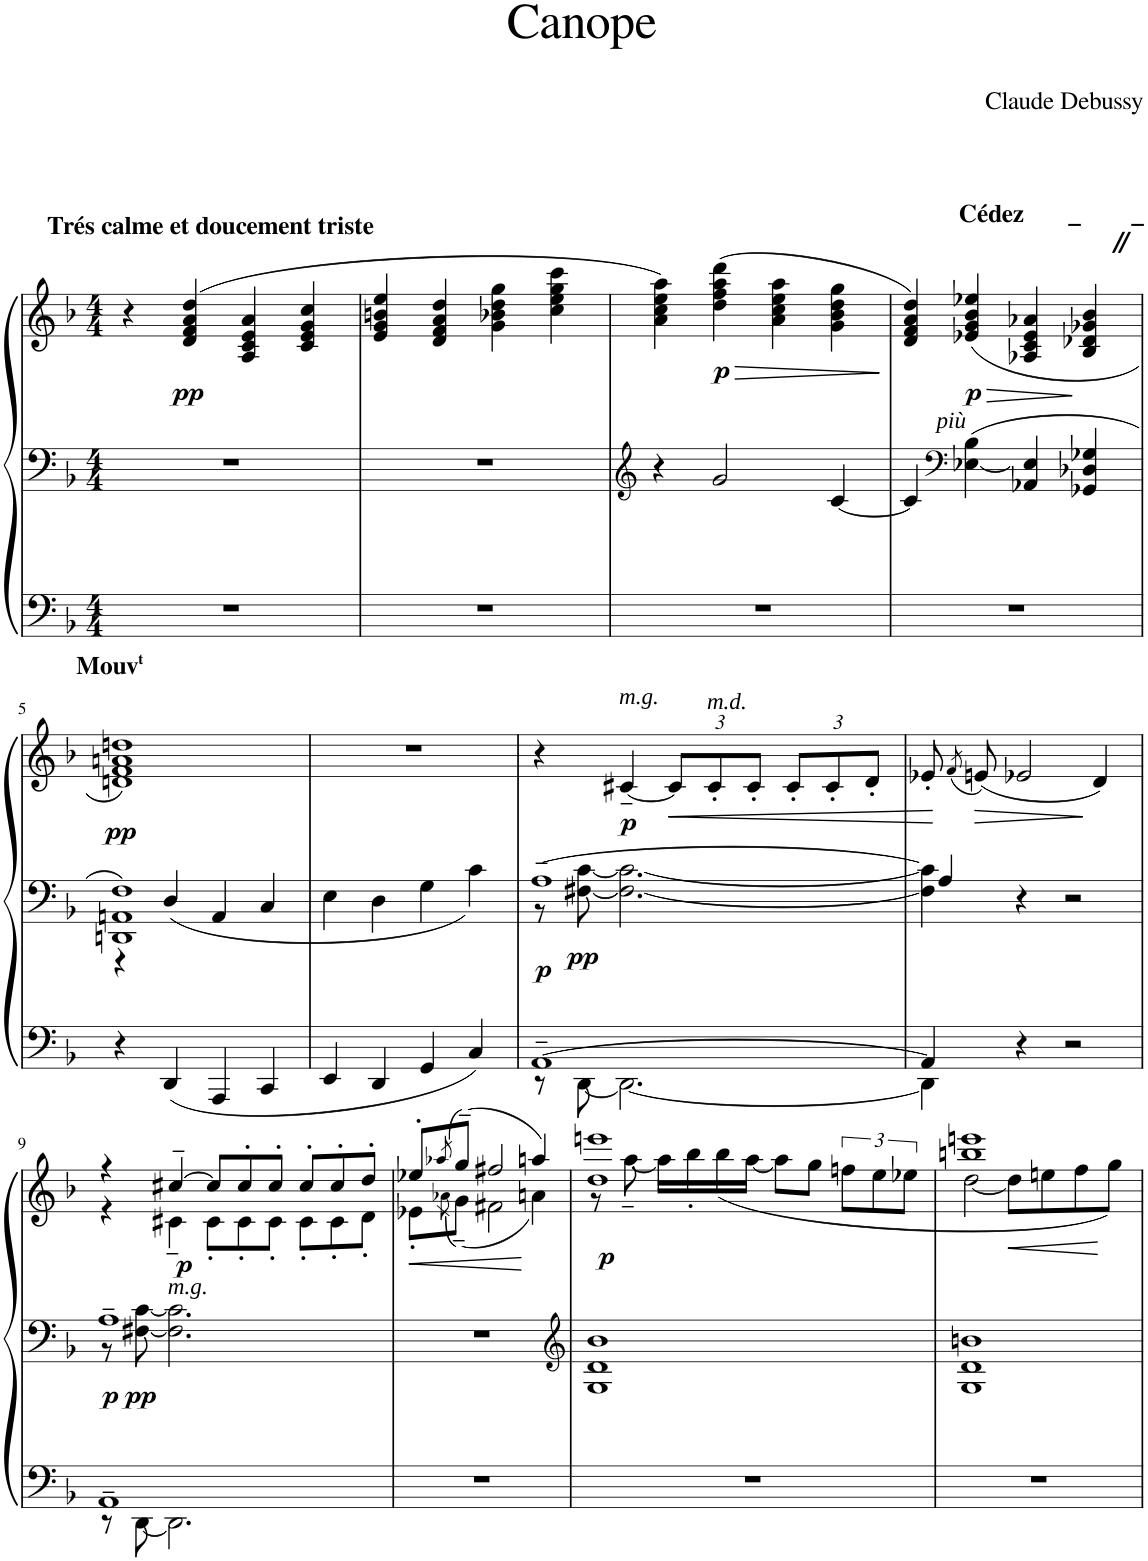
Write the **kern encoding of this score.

**kern	**kern	**kern	**dynam
*part1	*part1	*part1	*part1
*staff3	*staff2	*staff1	*staff1/2/3
*I"Piano	*	*	*
*I'Pno	*	*	*
*clefF4	*clefF4	*clefG2	*
*k[b-]	*k[b-]	*k[b-]	*
*M4/4	*M4/4	*M4/4	*
=1	=1	=1	=1
!	!	!LO:TX:a:B:t=Trés calme et doucement triste	!
1r	1r	4r	.
!	!	!	!LO:DY:b
.	.	(4d/ 4f/ 4a/ 4dd/	pp
.	.	4A/ 4c/ 4e/ 4a/	.
.	.	4c/ 4e/ 4g/ 4cc/	.
=2	=2	=2	=2
1r	1r	4e/ 4g/ 4bn/ 4ee/	.
.	.	4d/ 4f/ 4a/ 4dd/	.
.	.	4g\ 4b-X\ 4dd\ 4gg\	.
.	.	4cc\ 4ee\ 4gg\ 4ccc\	.
=3	=3	=3	=3
*	*clefG2	*	*
1r	4r	4a\ 4cc\ 4ee\ 4aa\)	.
!	!	!	!LO:HP:b
!	!	!	!LO:DY:n=1:b
.	2g/	(4dd\ 4ff\ 4aa\ 4ddd\	> p
.	.	4a\ 4cc\ 4ee\ 4aa\	.
.	[4c/	4g\ 4b-\ 4dd\ 4gg\	.
.	.	.	]
=4	=4	=4	=4
!	!	!LO:TX:b:i:t=più	!
1r	4c/]	4d/ 4f/ 4a/ 4dd/)	.
*	*clefF4	*	*
!	!	!LO:TX:a:B:t=Cédez       _        _	!
!	!	!	!LO:HP:b
!	!	!	!LO:DY:n=1:b
.	[4E-X\ 4B-\	(4e-X/ 4g/ 4b-/ 4ee-X/	> p
.	4AA-X/ 4E-/]	4A-X/ 4c/ 4e-/ 4a-X/	.
.	4GG-X/ 4D-X/ 4G-X/	4B-/Z 4d-X/Z 4g-X/Z 4b-/Z	]
!!LO:LB:g=z
=5	=5	=5	=5
*	*^	*	*
!	!	!	!LO:TX:a:B:t=Mouv	!
!	!	!	!LO:TX:a:t=t	!
!	!	!	!	!LO:DY:b
4r	1DDn 1AAn 1F	4r	1dn 1f 1an 1ddn)	pp
4DD/	.	4D/	.	.
4AAA/	.	4AA/	.	.
4CC/	.	4C/	.	.
*	*v	*v	*	*
=6	=6	=6	=6
4EE/	4E\	1r	.
4DD/	4D\	.	.
4GG/	4G\	.	.
4C/	4c\	.	.
=7	=7	=7	=7
*^	*^	*	*
!	!	!	!	!	!LO:DY:b=2
8r	[1AA~	[1A~>	8r	4r	p
!	!	!	!	!	!LO:DY:b=2
[8DD\	.	.	[8F#X\ [8c\	.	pp
!	!	!	!	!LO:TX:a:i:t=m.g.	!
!	!	!	!	!	!LO:DY:b
2.DD\_	.	.	2.F#\_ 2.c\_	[4c#X~/	p
*	*	*	*	*Xbrackettup	*
!	!	!	!	!	!LO:HP:b
.	.	.	.	12c#/L]	<
!	!	!	!	!LO:TX:a:i:t=m.d.	!
.	.	.	.	12c#'/	.
.	.	.	.	12c#'/J	.
.	.	.	.	12c#'/L	.
.	.	.	.	12c#'/	.
.	.	.	.	12d'/J	.
=8	=8	=8	=8	=8	=8
4DD\]	4AA/]	4A/]	4F#\] 4c\]	8e-X'/	.
.	.	.	.	(8qf/	.
.	.	.	.	(8en/)	[
4ryy	4r	4r	4ryy	2e-X/	.
2ryy	2r	2r	2ryy	.	.
.	.	.	.	4d/)	.
!!LO:LB:g=z
=9	=9	=9	=9	=9	=9
*	*	*	*	*^	*
!	!	!	!	!	!	!LO:DY:b=2
8r	1AA~	1A~	8r	4r	4r	p
!	!	!	!	!	!	!LO:DY:b=2
[8DD\	.	.	[8F#X\ [8c\	.	.	pp
!	!	!	!	!LO:TX:b:i:t=m.g.	!	!
!	!	!	!	!	!	!LO:DY:b
2.DD\]	.	.	2.F#\] 2.c\]	[4cc#X~/	4c#X~\	p
.	.	.	.	12cc#/L]	12c#'\L	.
.	.	.	.	12cc#'/	12c#'\	.
.	.	.	.	12cc#'/J	12c#'\J	.
.	.	.	.	12cc#'/L	12c#'\L	.
.	.	.	.	12cc#'/	12c#'\	.
.	.	.	.	12dd'/J	12d'\J	.
*v	*v	*	*	*	*	*
*	*v	*v	*	*	*
=10	=10	=10	=10	=10
!	!	!	!	!LO:HP:b
1r	1r	8ee-X'/L	8e-X'\L	<
.	.	(8qaa-X/	(8qa-X\	.
.	.	(8gg~/J)	(8g~\J)	.
.	.	2ff#X/	2f#X\	.
.	.	4aan/)	4an\)	[
=11	=11	=11	=11	=11
*	*clefG2	*	*	*
!	!	!	!	!LO:DY:b
1r	1G 1d 1b-	1dd 1eeen	8r	p
.	.	.	[8aa~\	.
.	.	.	16aa\LL]	.
.	.	.	16bb-'\	.
.	.	.	(16bb-\	.
.	.	.	[16aa\JJ	.
.	.	.	8aa\L]	.
.	.	.	8gg\J	.
*	*	*	*brackettup	*
.	.	.	12ffn\L	.
.	.	.	12ee\	.
.	.	.	12ee-X\J	.
=12	=12	=12	=12	=12
1r	1G 1d 1bn	1bbn 1eeen	[2dd\	.
!	!	!	!	!LO:HP:b
.	.	.	8dd\L]	<
.	.	.	8een\	.
.	.	.	8ff\	.
.	.	.	8gg\J)	[
*	*	*v	*v	*
=	=	=	=
*-	*-	*-	*-
